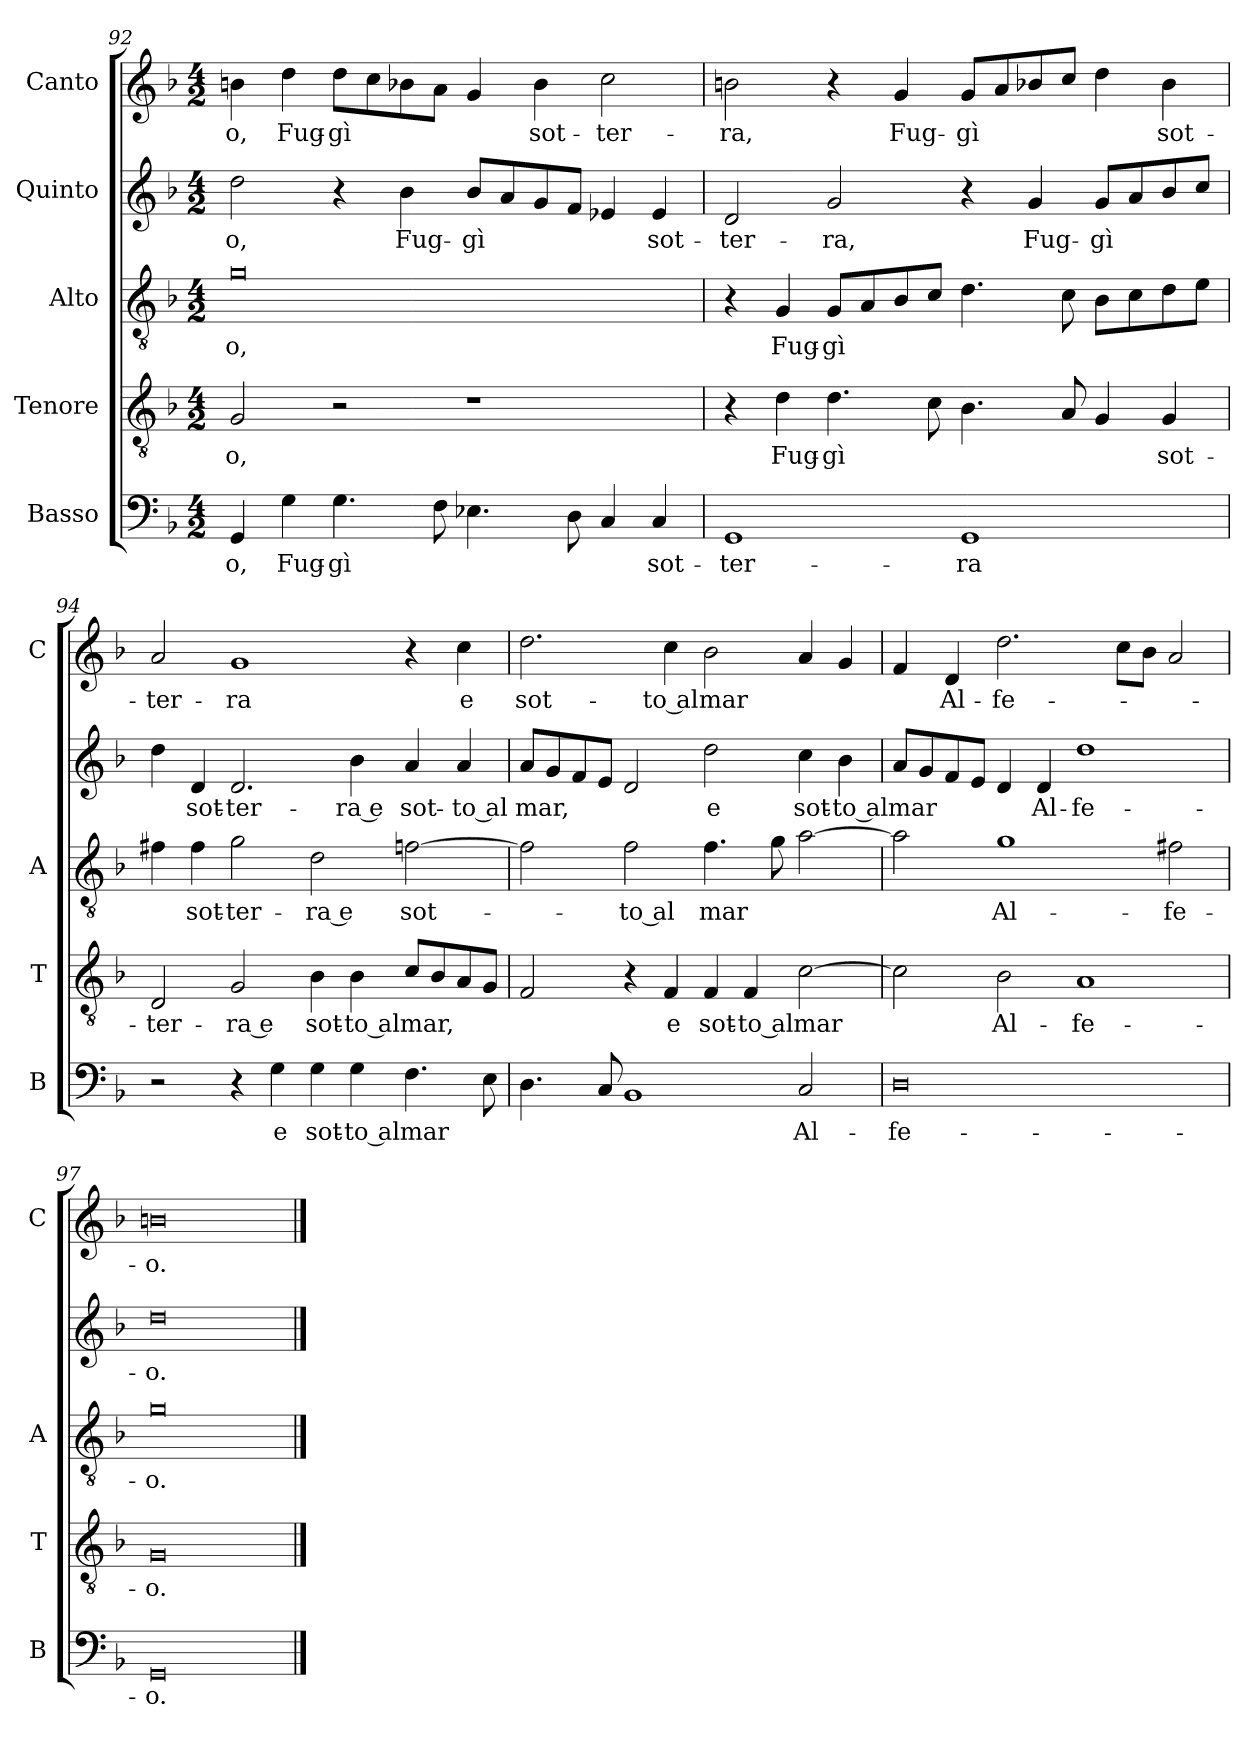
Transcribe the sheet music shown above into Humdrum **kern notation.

**kern	**text	**kern	**text	**kern	**text	**kern	**text	**kern	**text
*part5	*part5	*part4	*part4	*part3	*part3	*part2	*part2	*part1	*part1
*staff5	*staff5	*staff4	*staff4	*staff3	*staff3	*staff2	*staff2	*staff1	*staff1
*I"Basso	*	*I"Tenore	*	*I"Alto	*	*I"Quinto	*	*I"Canto	*
*I'B	*	*I'T	*	*I'A	*	*	*	*I'C	*
*clefF4	*	*clefGv2	*	*clefGv2	*	*clefG2	*	*clefG2	*
*k[b-]	*	*k[b-]	*	*k[b-]	*	*k[b-]	*	*k[b-]	*
*M4/2	*	*M4/2	*	*M4/2	*	*M4/2	*	*M4/2	*
=92	=92	=92	=92	=92	=92	=92	=92	=92	=92
4GG	-o,	2G	-o,	0g	-o,	2dd	-o,	4bn	-o,
4G	Fug-	.	.	.	.	.	.	4dd	Fug-
4.G	-gì	2r	.	.	.	4r	.	8ddL	-gì
.	.	.	.	.	.	.	.	8cc	.
.	.	.	.	.	.	4b-	Fug-	8b-X	.
8F	.	.	.	.	.	.	.	8aJ	.
4.E-X	.	1r	.	.	.	8b-L	-gì	4g	.
.	.	.	.	.	.	8a	.	.	.
.	.	.	.	.	.	8g	.	4b-	sot-
8D	.	.	.	.	.	8fJ	.	.	.
4C	.	.	.	.	.	4e-X	.	2cc	-ter-
4C	sot-	.	.	.	.	4e-	sot-	.	.
=93	=93	=93	=93	=93	=93	=93	=93	=93	=93
1GG	-ter-	4r	.	4r	.	2d	-ter-	2bn	-ra,
.	.	4d	Fug-	4G	Fug-	.	.	.	.
.	.	4.d	-gì	8GL	-gì	2g	-ra,	4r	.
.	.	.	.	8A	.	.	.	.	.
.	.	.	.	8B-	.	.	.	4g	Fug-
.	.	8c	.	8cJ	.	.	.	.	.
1GG	-ra	4.B-	.	4.d	.	4r	.	8gL	-gì
.	.	.	.	.	.	.	.	8a	.
.	.	.	.	.	.	4g	Fug-	8b-X	.
.	.	8A	.	8c	.	.	.	8ccJ	.
.	.	4G	.	8B-L	.	8gL	-gì	4dd	.
.	.	.	.	8c	.	8a	.	.	.
.	.	4G	sot-	8d	.	8b-	.	4b-	sot-
.	.	.	.	8eJ	.	8ccJ	.	.	.
=94	=94	=94	=94	=94	=94	=94	=94	=94	=94
2r	.	2D	-ter-	4f#X	.	4dd	.	2a	-ter-
.	.	.	.	4f#	sot-	4d	sot-	.	.
4r	.	2G	-ra e	2g	-ter-	2.d	-ter-	1g	-ra
4G	e	.	.	.	.	.	.	.	.
4G	sot-	4B-	sot-	2d	-ra e	.	.	.	.
4G	-to al	4B-	-to al	.	.	4b-	-ra e	.	.
4.F	mar	8cL	mar,	[2fn	sot-	4a	sot-	4r	.
.	.	8B-	.	.	.	.	.	.	.
.	.	8A	.	.	.	4a	-to al	4cc	e
8E	.	8GJ	.	.	.	.	.	.	.
=95	=95	=95	=95	=95	=95	=95	=95	=95	=95
4.D	.	2F	.	2f]	.	8aL	mar,	2.dd	sot-
.	.	.	.	.	.	8g	.	.	.
.	.	.	.	.	.	8f	.	.	.
8C	.	.	.	.	.	8eJ	.	.	.
1BB-	.	4r	.	2f	-to al	2d	.	.	.
.	.	4F	e	.	.	.	.	4cc	-to al
.	.	4F	sot-	4.f	mar	2dd	e	2b-	mar
.	.	4F	-to al	.	.	.	.	.	.
.	.	.	.	8g	.	.	.	.	.
2C	Al-	[2c	mar	[2a	.	4cc	sot-	4a	.
.	.	.	.	.	.	4b-	-to al	4g	.
=96	=96	=96	=96	=96	=96	=96	=96	=96	=96
0D	-fe-	2c]	.	2a]	.	8aL	mar	4f	.
.	.	.	.	.	.	8g	.	.	.
.	.	.	.	.	.	8f	.	4d	Al-
.	.	.	.	.	.	8eJ	.	.	.
.	.	2B-	Al-	1g	Al-	4d	.	2.dd	-fe-
.	.	.	.	.	.	4d	Al-	.	.
.	.	1A	-fe-	.	.	1dd	-fe-	.	.
.	.	.	.	.	.	.	.	8ccL	.
.	.	.	.	.	.	.	.	8b-J	.
.	.	.	.	2f#X	-fe-	.	.	2a	.
=97	=97	=97	=97	=97	=97	=97	=97	=97	=97
0GG	-o.	0G	-o.	0g	-o.	0dd	-o.	0bn	-o.
==	==	==	==	==	==	==	==	==	==
*-	*-	*-	*-	*-	*-	*-	*-	*-	*-
